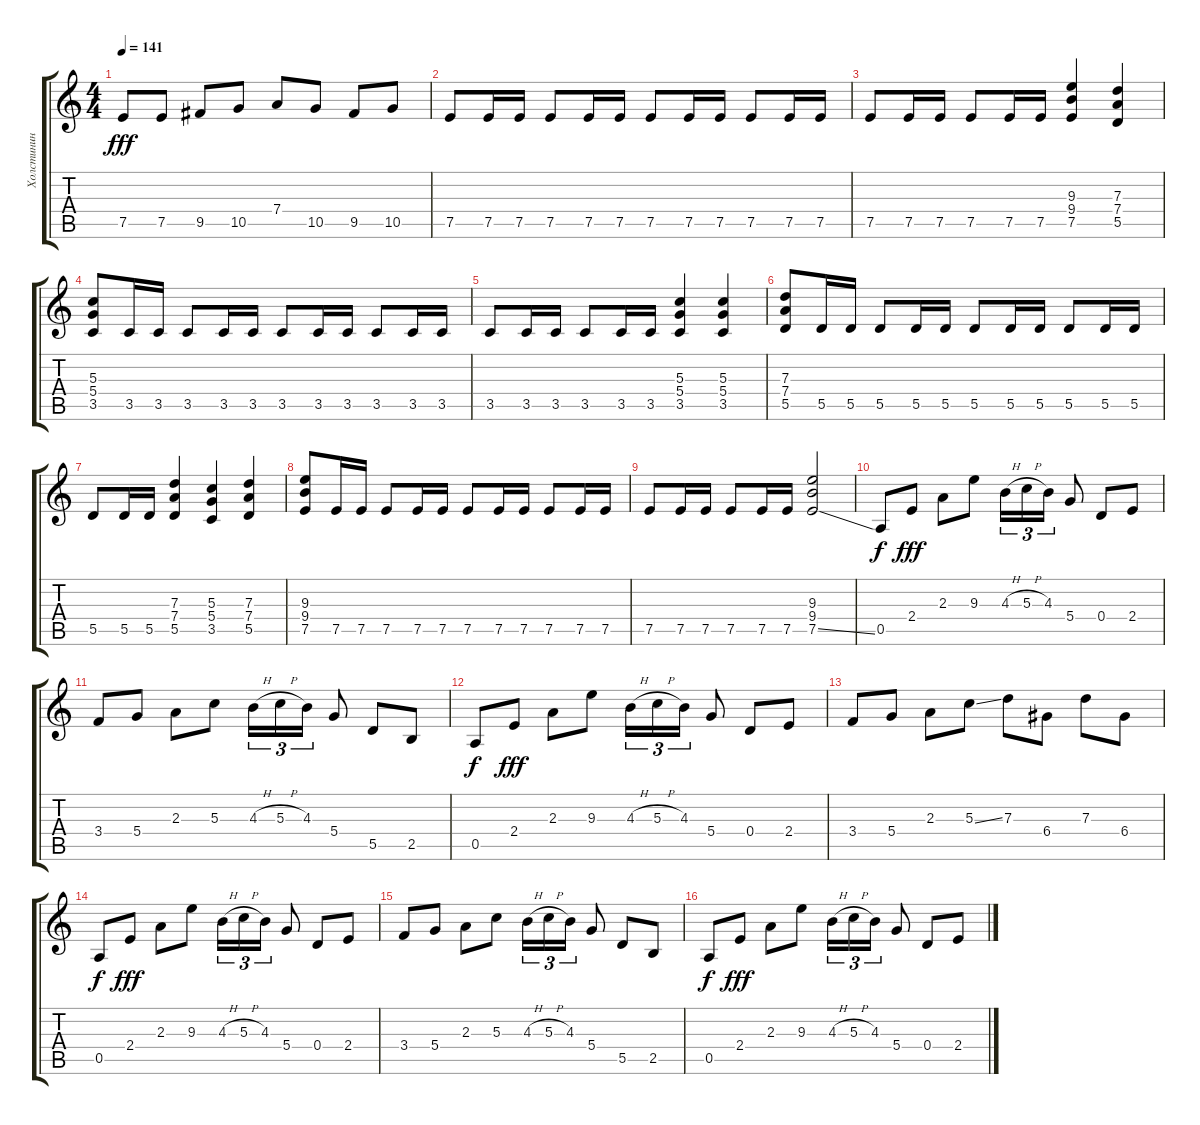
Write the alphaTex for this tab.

\track ("Холстинин" "Холстинин") {instrument overdrivenguitar}
\staff {score tabs}
\tuning (E4 B3 G3 D3 A2 E2) {hide}
\ts (4 4)
\tempo 141
\clef g2
\ks c
7.5.8{dy fff} 7.5.8 9.5.8 10.5.8 7.4.8 10.5.8 9.5.8 10.5.8 |
7.5.8 7.5.16 7.5.16 7.5.8 7.5.16 7.5.16 7.5.8 7.5.16 7.5.16 7.5.8 7.5.16 7.5.16 |
7.5.8 7.5.16 7.5.16 7.5.8 7.5.16 7.5.16 (9.3 9.4 7.5).4 (7.3 7.4 5.5).4 |
(5.3 5.4 3.5).8 3.5.16 3.5.16 3.5.8 3.5.16 3.5.16 3.5.8 3.5.16 3.5.16 3.5.8 3.5.16 3.5.16 |
3.5.8 3.5.16 3.5.16 3.5.8 3.5.16 3.5.16 (5.3 5.4 3.5).4 (5.3 5.4 3.5).4 |
(7.3 7.4 5.5).8 5.5.16 5.5.16 5.5.8 5.5.16 5.5.16 5.5.8 5.5.16 5.5.16 5.5.8 5.5.16 5.5.16 |
5.5.8 5.5.16 5.5.16 (7.3 7.4 5.5).4 (5.3 5.4 3.5).4 (7.3 7.4 5.5).4 |
(9.3 9.4 7.5).8 7.5.16 7.5.16 7.5.8 7.5.16 7.5.16 7.5.8 7.5.16 7.5.16 7.5.8 7.5.16 7.5.16 |
7.5.8 7.5.16 7.5.16 7.5.8 7.5.16 7.5.16 (9.3 9.4 7.5{ss}).2 |
0.5.8{dy f} 2.4.8{dy fff} 2.3.8 9.3.8 4.3{h}.16{tu (3 2)} 5.3{h}.16{tu (3 2)} 4.3.16{tu (3 2)} 5.4.8 0.4.8 2.4.8 |
3.4.8 5.4.8 2.3.8 5.3.8 4.3{h}.16{tu (3 2)} 5.3{h}.16{tu (3 2)} 4.3.16{tu (3 2)} 5.4.8 5.5.8 2.5.8 |
0.5.8{dy f} 2.4.8{dy fff} 2.3.8 9.3.8 4.3{h}.16{tu (3 2)} 5.3{h}.16{tu (3 2)} 4.3.16{tu (3 2)} 5.4.8 0.4.8 2.4.8 |
3.4.8 5.4.8 2.3.8 5.3{ss}.8 7.3.8 6.4.8 7.3.8 6.4.8 |
0.5.8{dy f} 2.4.8{dy fff} 2.3.8 9.3.8 4.3{h}.16{tu (3 2)} 5.3{h}.16{tu (3 2)} 4.3.16{tu (3 2)} 5.4.8 0.4.8 2.4.8 |
3.4.8 5.4.8 2.3.8 5.3.8 4.3{h}.16{tu (3 2)} 5.3{h}.16{tu (3 2)} 4.3.16{tu (3 2)} 5.4.8 5.5.8 2.5.8 |
0.5.8{dy f} 2.4.8{dy fff} 2.3.8 9.3.8 4.3{h}.16{tu (3 2)} 5.3{h}.16{tu (3 2)} 4.3.16{tu (3 2)} 5.4.8 0.4.8 2.4.8
